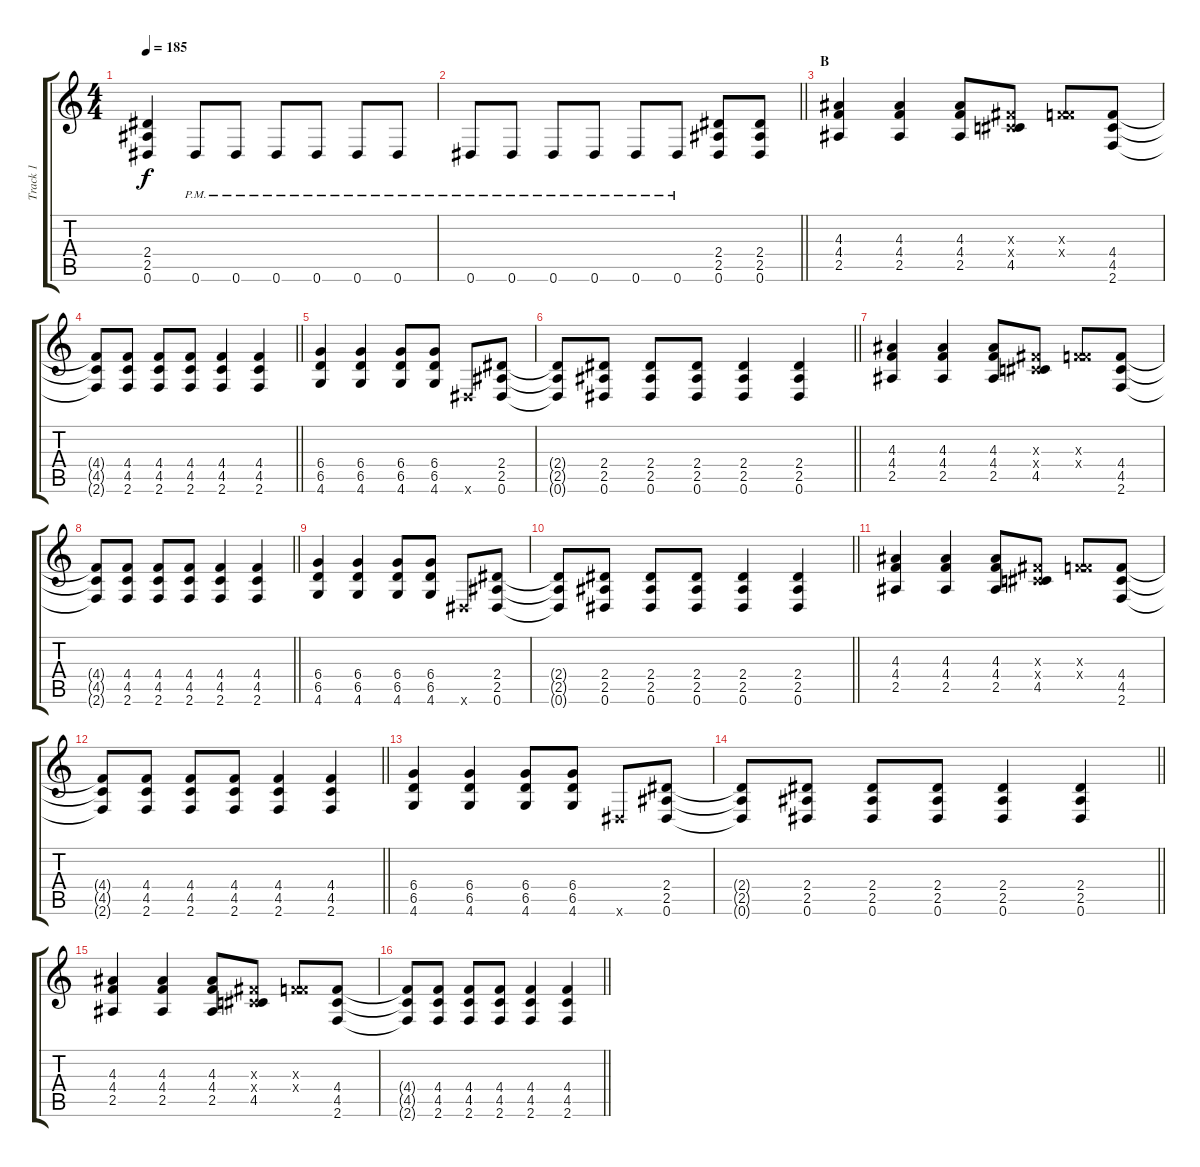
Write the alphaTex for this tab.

\track ("Track 1" "Track 1") {instrument distortionguitar}
\staff {score tabs}
\tuning (Eb4 Bb3 Gb3 Db3 Ab2 Eb2) {hide}
\ts (4 4)
\tempo 185
\clef g2
\ks c
(2.4 2.5 0.6).4{dy f} 0.6{pm}.8 0.6{pm}.8 0.6{pm}.8 0.6{pm}.8 0.6{pm}.8 0.6{pm}.8 |
\barLineRight lightlight
0.6{pm}.8 0.6{pm}.8 0.6{pm}.8 0.6{pm}.8 0.6{pm}.8 0.6{pm}.8 (2.4 2.5 0.6).8 (2.4 2.5 0.6).8 |
\section ("" "B")
(4.3 4.4 2.5).4 (4.3 4.4 2.5).4 (4.3 4.4 2.5).8 (0.3{x} 0.4{x} 4.5).8 (0.3{x} 4.4{x}).8 (4.4 4.5 2.6).8 |
\barLineRight lightlight
(4.4{t} 4.5{t} 2.6{t}).8 (4.4 4.5 2.6).8 (4.4 4.5 2.6).8 (4.4 4.5 2.6).8 (4.4 4.5 2.6).4 (4.4 4.5 2.6).4 |
(6.4 6.5 4.6).4 (6.4 6.5 4.6).4 (6.4 6.5 4.6).8 (6.4 6.5 4.6).8 0.6{x}.8 (2.4 2.5 0.6).8 |
\barLineRight lightlight
(2.4{t} 2.5{t} 0.6{t}).8 (2.4 2.5 0.6).8 (2.4 2.5 0.6).8 (2.4 2.5 0.6).8 (2.4 2.5 0.6).4 (2.4 2.5 0.6).4 |
(4.3 4.4 2.5).4 (4.3 4.4 2.5).4 (4.3 4.4 2.5).8 (0.3{x} 0.4{x} 4.5).8 (0.3{x} 4.4{x}).8 (4.4 4.5 2.6).8 |
\barLineRight lightlight
(4.4{t} 4.5{t} 2.6{t}).8 (4.4 4.5 2.6).8 (4.4 4.5 2.6).8 (4.4 4.5 2.6).8 (4.4 4.5 2.6).4 (4.4 4.5 2.6).4 |
(6.4 6.5 4.6).4 (6.4 6.5 4.6).4 (6.4 6.5 4.6).8 (6.4 6.5 4.6).8 0.6{x}.8 (2.4 2.5 0.6).8 |
\barLineRight lightlight
(2.4{t} 2.5{t} 0.6{t}).8 (2.4 2.5 0.6).8 (2.4 2.5 0.6).8 (2.4 2.5 0.6).8 (2.4 2.5 0.6).4 (2.4 2.5 0.6).4 |
(4.3 4.4 2.5).4 (4.3 4.4 2.5).4 (4.3 4.4 2.5).8 (0.3{x} 0.4{x} 4.5).8 (0.3{x} 4.4{x}).8 (4.4 4.5 2.6).8 |
\barLineRight lightlight
(4.4{t} 4.5{t} 2.6{t}).8 (4.4 4.5 2.6).8 (4.4 4.5 2.6).8 (4.4 4.5 2.6).8 (4.4 4.5 2.6).4 (4.4 4.5 2.6).4 |
(6.4 6.5 4.6).4 (6.4 6.5 4.6).4 (6.4 6.5 4.6).8 (6.4 6.5 4.6).8 0.6{x}.8 (2.4 2.5 0.6).8 |
\barLineRight lightlight
(2.4{t} 2.5{t} 0.6{t}).8 (2.4 2.5 0.6).8 (2.4 2.5 0.6).8 (2.4 2.5 0.6).8 (2.4 2.5 0.6).4 (2.4 2.5 0.6).4 |
(4.3 4.4 2.5).4 (4.3 4.4 2.5).4 (4.3 4.4 2.5).8 (0.3{x} 0.4{x} 4.5).8 (0.3{x} 4.4{x}).8 (4.4 4.5 2.6).8 |
\barLineRight lightlight
(4.4{t} 4.5{t} 2.6{t}).8 (4.4 4.5 2.6).8 (4.4 4.5 2.6).8 (4.4 4.5 2.6).8 (4.4 4.5 2.6).4 (4.4 4.5 2.6).4
